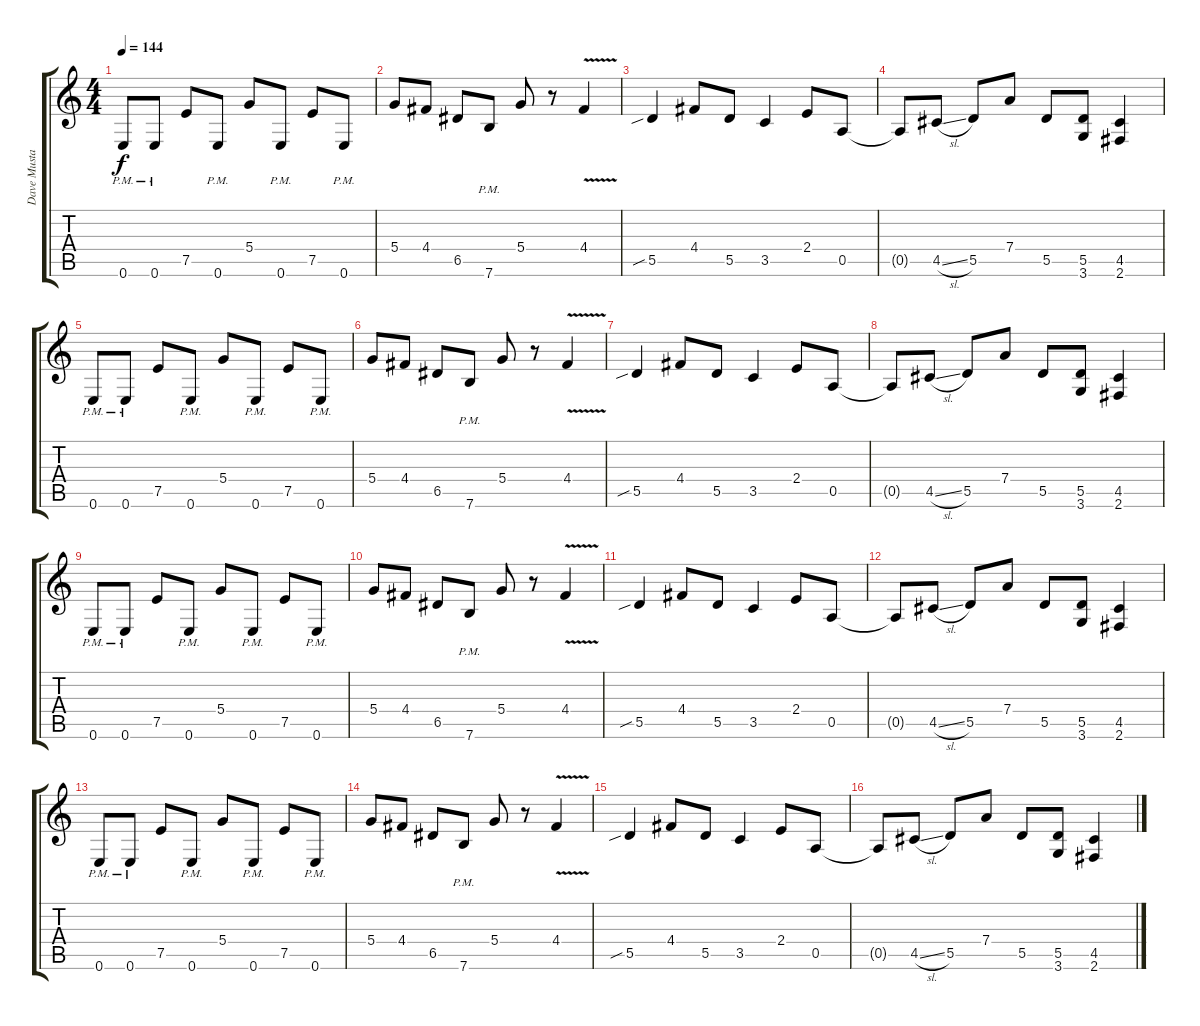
\track ("Dave Mustaine" "Dave Musta") {instrument distortionguitar}
\staff {score tabs}
\tuning (E4 B3 G3 D3 A2 E2) {hide}
\ts (4 4)
\tempo 144
\clef g2
\ks c
0.6{pm}.8{dy f volume 16} 0.6{pm}.8 7.5.8 0.6{pm}.8 5.4.8 0.6{pm}.8 7.5.8 0.6{pm}.8 |
5.4.8{volume 13} 4.4.8 6.5.8 7.6{pm}.8 5.4.8 r.8 4.4{v}.4 |
5.5{sib}.4 4.4.8 5.5.8 3.5.4 2.4.8 0.5.8 |
0.5{t}.8 4.5{sl}.8 5.5.8 7.4.8 5.5.8 (5.5 3.6).8 (4.5 2.6).4 |
0.6{pm}.8{volume 16} 0.6{pm}.8 7.5.8 0.6{pm}.8 5.4.8 0.6{pm}.8 7.5.8 0.6{pm}.8 |
5.4.8{volume 13} 4.4.8 6.5.8 7.6{pm}.8 5.4.8 r.8 4.4{v}.4 |
5.5{sib}.4 4.4.8 5.5.8 3.5.4 2.4.8 0.5.8 |
0.5{t}.8 4.5{sl}.8 5.5.8 7.4.8 5.5.8 (5.5 3.6).8 (4.5 2.6).4 |
0.6{pm}.8{volume 16} 0.6{pm}.8 7.5.8 0.6{pm}.8 5.4.8 0.6{pm}.8 7.5.8 0.6{pm}.8 |
5.4.8{volume 13} 4.4.8 6.5.8 7.6{pm}.8 5.4.8 r.8 4.4{v}.4 |
5.5{sib}.4 4.4.8 5.5.8 3.5.4 2.4.8 0.5.8 |
0.5{t}.8 4.5{sl}.8 5.5.8 7.4.8 5.5.8 (5.5 3.6).8 (4.5 2.6).4 |
0.6{pm}.8{volume 16} 0.6{pm}.8 7.5.8 0.6{pm}.8 5.4.8 0.6{pm}.8 7.5.8 0.6{pm}.8 |
5.4.8{volume 13} 4.4.8 6.5.8 7.6{pm}.8 5.4.8 r.8 4.4{v}.4 |
5.5{sib}.4 4.4.8 5.5.8 3.5.4 2.4.8 0.5.8 |
0.5{t}.8 4.5{sl}.8 5.5.8 7.4.8 5.5.8 (5.5 3.6).8 (4.5 2.6).4
